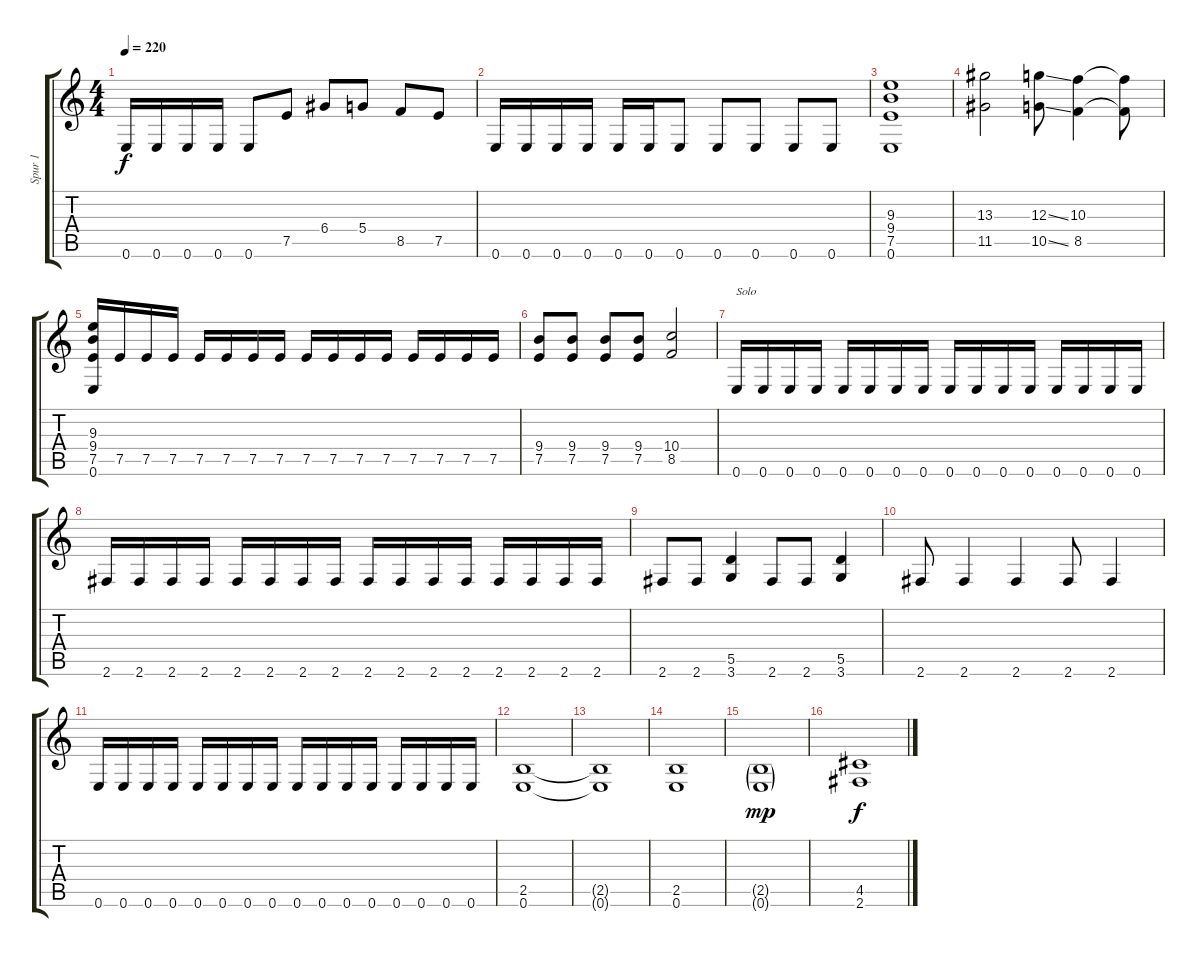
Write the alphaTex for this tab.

\track ("Spur 1" "Spur 1") {instrument distortionguitar}
\staff {score tabs}
\tuning (E4 B3 G3 D3 A2 E2) {hide}
\ts (4 4)
\tempo 220
\clef g2
\ks c
0.6.16{dy f} 0.6.16 0.6.16 0.6.16 0.6.8 7.5.8 6.4.8 5.4.8 8.5.8 7.5.8 |
0.6.16 0.6.16 0.6.16 0.6.16 0.6.16 0.6.16 0.6.8 0.6.8 0.6.8 0.6.8 0.6.8 |
(9.3 9.4 7.5 0.6).1 |
(13.3 11.5).2 (12.3{ss} 10.5{ss}).8 (10.3 8.5).4 (10.3{t} 8.5{t}).8 |
(9.3 9.4 7.5 0.6).16 7.5.16 7.5.16 7.5.16 7.5.16 7.5.16 7.5.16 7.5.16 7.5.16 7.5.16 7.5.16 7.5.16 7.5.16 7.5.16 7.5.16 7.5.16 |
(9.4 7.5).8 (9.4 7.5).8 (9.4 7.5).8 (9.4 7.5).8 (10.4 8.5).2 |
0.6.16{txt "Solo"} 0.6.16 0.6.16 0.6.16 0.6.16 0.6.16 0.6.16 0.6.16 0.6.16 0.6.16 0.6.16 0.6.16 0.6.16 0.6.16 0.6.16 0.6.16 |
2.6.16 2.6.16 2.6.16 2.6.16 2.6.16 2.6.16 2.6.16 2.6.16 2.6.16 2.6.16 2.6.16 2.6.16 2.6.16 2.6.16 2.6.16 2.6.16 |
2.6.8 2.6.8 (5.5 3.6).4 2.6.8 2.6.8 (5.5 3.6).4 |
2.6.8 2.6.4 2.6.4 2.6.8 2.6.4 |
0.6.16 0.6.16 0.6.16 0.6.16 0.6.16 0.6.16 0.6.16 0.6.16 0.6.16 0.6.16 0.6.16 0.6.16 0.6.16 0.6.16 0.6.16 0.6.16 |
(2.5 0.6).1 |
(2.5{t} 0.6{t}).1 |
(2.5 0.6).1 |
(2.5{g} 0.6{g}).1{dy mp} |
(4.5 2.6).1{dy f}
